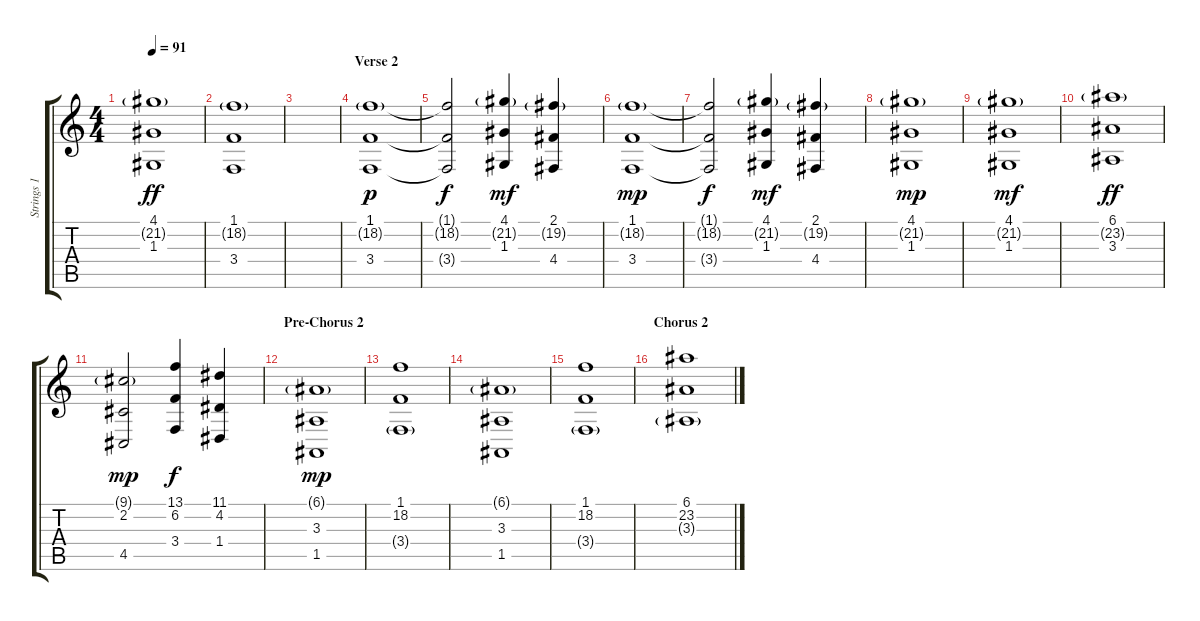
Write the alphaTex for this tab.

\track ("Strings 1" "Strings 1") {instrument stringensemble2}
\staff {score tabs}
\tuning (E4 B3 G3 D3 A2 E2) {hide}
\ts (4 4)
\tempo 91
\clef g2
\ks c
(4.1 21.2{g} 1.3).1{dy ff volume 9} |
(1.1 18.2{g} 3.4).1 |
|
\section ("" "Verse 2")
(1.1 18.2{g} 3.4).1{dy p} |
(1.1{t} 18.2{t} 3.4{t}).2{dy f} (4.1 21.2{g} 1.3).4{dy mf} (2.1 19.2{g} 4.4).4 |
(1.1 18.2{g} 3.4).1{dy mp} |
(1.1{t} 18.2{t} 3.4{t}).2{dy f} (4.1 21.2{g} 1.3).4{dy mf} (2.1 19.2{g} 4.4).4 |
(4.1 21.2{g} 1.3).1{dy mp} |
(4.1 21.2{g} 1.3).1{dy mf} |
(6.1 23.2{g} 3.3).1{dy ff} |
(9.1{g} 2.2 4.5).2{dy mp} (13.1 6.2 3.4).4{dy f} (11.1 4.2 1.4).4 |
\section ("" "Pre-Chorus 2")
(6.1{g} 3.3 1.5).1{dy mp} |
(1.1 18.2 3.4{g}).1 |
(6.1{g} 3.3 1.5).1 |
(1.1 18.2 3.4{g}).1 |
\section ("" "Chorus 2")
(6.1 23.2 3.3{g}).1
